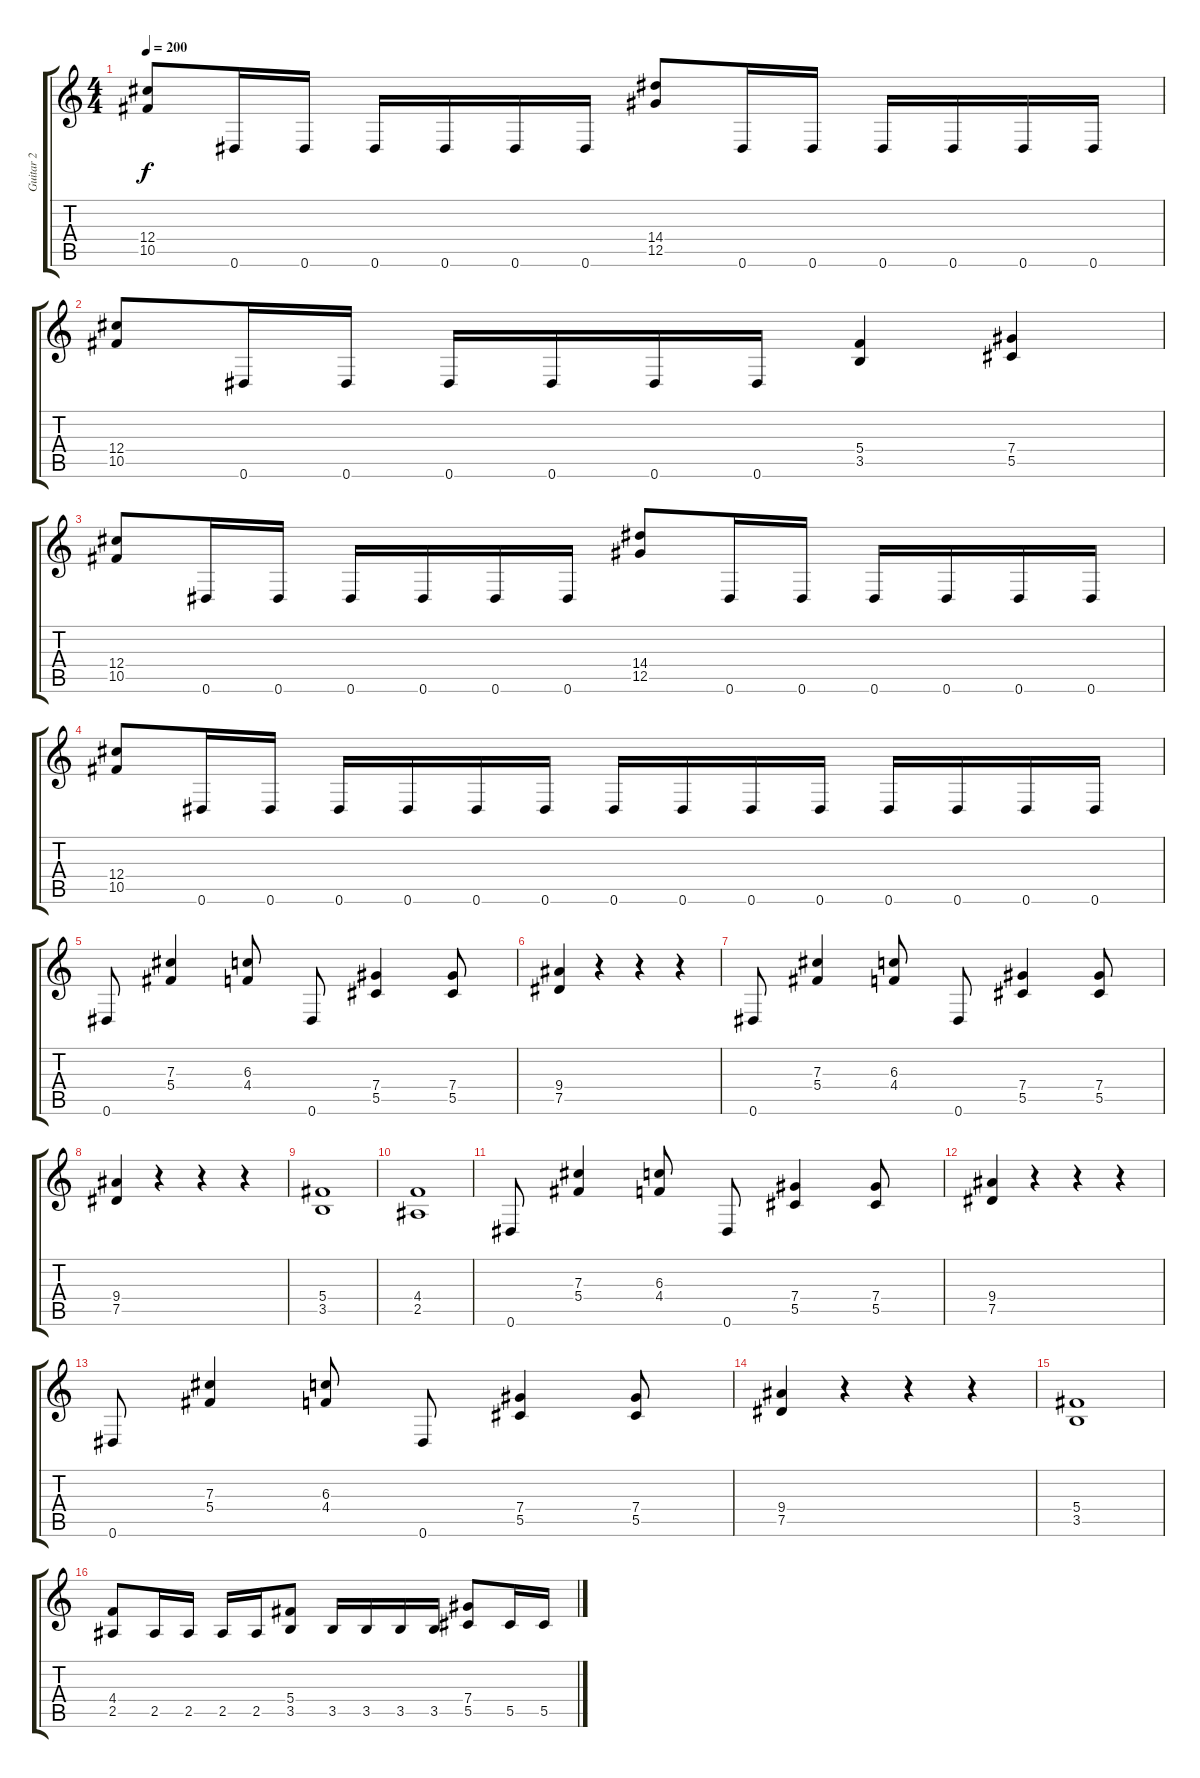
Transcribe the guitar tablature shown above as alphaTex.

\track ("Guitar 2" "Guitar 2") {instrument distortionguitar}
\staff {score tabs}
\tuning (Eb4 Bb3 Gb3 Db3 Ab2 Eb2) {hide}
\ts (4 4)
\tempo 200
\clef g2
\ks c
(12.4 10.5).8{dy f} 0.6.16 0.6.16 0.6.16 0.6.16 0.6.16 0.6.16 (14.4 12.5).8 0.6.16 0.6.16 0.6.16 0.6.16 0.6.16 0.6.16 |
(12.4 10.5).8 0.6.16 0.6.16 0.6.16 0.6.16 0.6.16 0.6.16 (5.4 3.5).4 (7.4 5.5).4 |
(12.4 10.5).8 0.6.16 0.6.16 0.6.16 0.6.16 0.6.16 0.6.16 (14.4 12.5).8 0.6.16 0.6.16 0.6.16 0.6.16 0.6.16 0.6.16 |
(12.4 10.5).8 0.6.16 0.6.16 0.6.16 0.6.16 0.6.16 0.6.16 0.6.16 0.6.16 0.6.16 0.6.16 0.6.16 0.6.16 0.6.16 0.6.16 |
0.6.8 (7.3 5.4).4 (6.3 4.4).8 0.6.8 (7.4 5.5).4 (7.4 5.5).8 |
(9.4 7.5).4 r.4 r.4 r.4 |
0.6.8 (7.3 5.4).4 (6.3 4.4).8 0.6.8 (7.4 5.5).4 (7.4 5.5).8 |
(9.4 7.5).4 r.4 r.4 r.4 |
(5.4 3.5).1 |
(4.4 2.5).1 |
0.6.8 (7.3 5.4).4 (6.3 4.4).8 0.6.8 (7.4 5.5).4 (7.4 5.5).8 |
(9.4 7.5).4 r.4 r.4 r.4 |
0.6.8 (7.3 5.4).4 (6.3 4.4).8 0.6.8 (7.4 5.5).4 (7.4 5.5).8 |
(9.4 7.5).4 r.4 r.4 r.4 |
(5.4 3.5).1 |
(4.4 2.5).8 2.5.16 2.5.16 2.5.16 2.5.16 (5.4 3.5).8 3.5.16 3.5.16 3.5.16 3.5.16 (7.4 5.5).8 5.5.16 5.5.16
